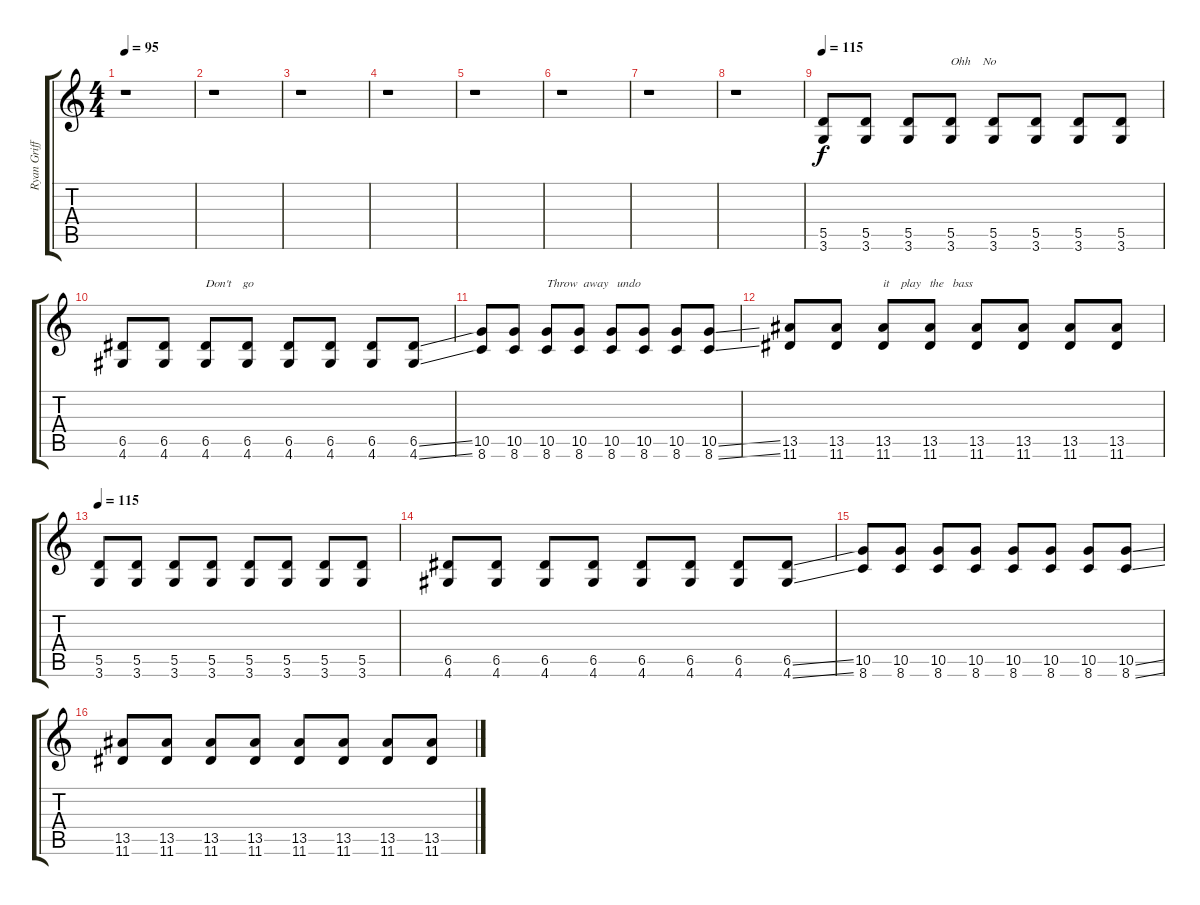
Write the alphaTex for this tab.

\track ("Ryan Griffits" "Ryan Griff") {instrument overdrivenguitar}
\staff {score tabs}
\tuning (E4 B3 G3 D3 A2 E2) {hide}
\ts (4 4)
\tempo 95
\clef g2
\ks c
r.1{dy f} |
r.1 |
r.1 |
r.1 |
r.1 |
r.1 |
r.1 |
r.1 |
\tempo 115
(5.5 3.6).8 (5.5 3.6).8 (5.5 3.6).8 (5.5 3.6).8{txt "Ohh    No  "} (5.5 3.6).8 (5.5 3.6).8 (5.5 3.6).8 (5.5 3.6).8 |
(6.5 4.6).8 (6.5 4.6).8 (6.5 4.6).8{txt "Don't    go"} (6.5 4.6).8 (6.5 4.6).8 (6.5 4.6).8 (6.5 4.6).8 (6.5{ss} 4.6{ss}).8 |
(10.5 8.6).8 (10.5 8.6).8 (10.5 8.6).8{txt "Throw  away   undo "} (10.5 8.6).8 (10.5 8.6).8 (10.5 8.6).8 (10.5 8.6).8 (10.5{ss} 8.6{ss}).8 |
(13.5 11.6).8 (13.5 11.6).8 (13.5 11.6).8{txt "it    play   the   bass "} (13.5 11.6).8 (13.5 11.6).8 (13.5 11.6).8 (13.5 11.6).8 (13.5 11.6).8 |
\tempo 115
(5.5 3.6).8 (5.5 3.6).8 (5.5 3.6).8 (5.5 3.6).8 (5.5 3.6).8 (5.5 3.6).8 (5.5 3.6).8 (5.5 3.6).8 |
(6.5 4.6).8 (6.5 4.6).8 (6.5 4.6).8 (6.5 4.6).8 (6.5 4.6).8 (6.5 4.6).8 (6.5 4.6).8 (6.5{ss} 4.6{ss}).8 |
(10.5 8.6).8 (10.5 8.6).8 (10.5 8.6).8 (10.5 8.6).8 (10.5 8.6).8 (10.5 8.6).8 (10.5 8.6).8 (10.5{ss} 8.6{ss}).8 |
(13.5 11.6).8 (13.5 11.6).8 (13.5 11.6).8 (13.5 11.6).8 (13.5 11.6).8 (13.5 11.6).8 (13.5 11.6).8 (13.5 11.6).8
